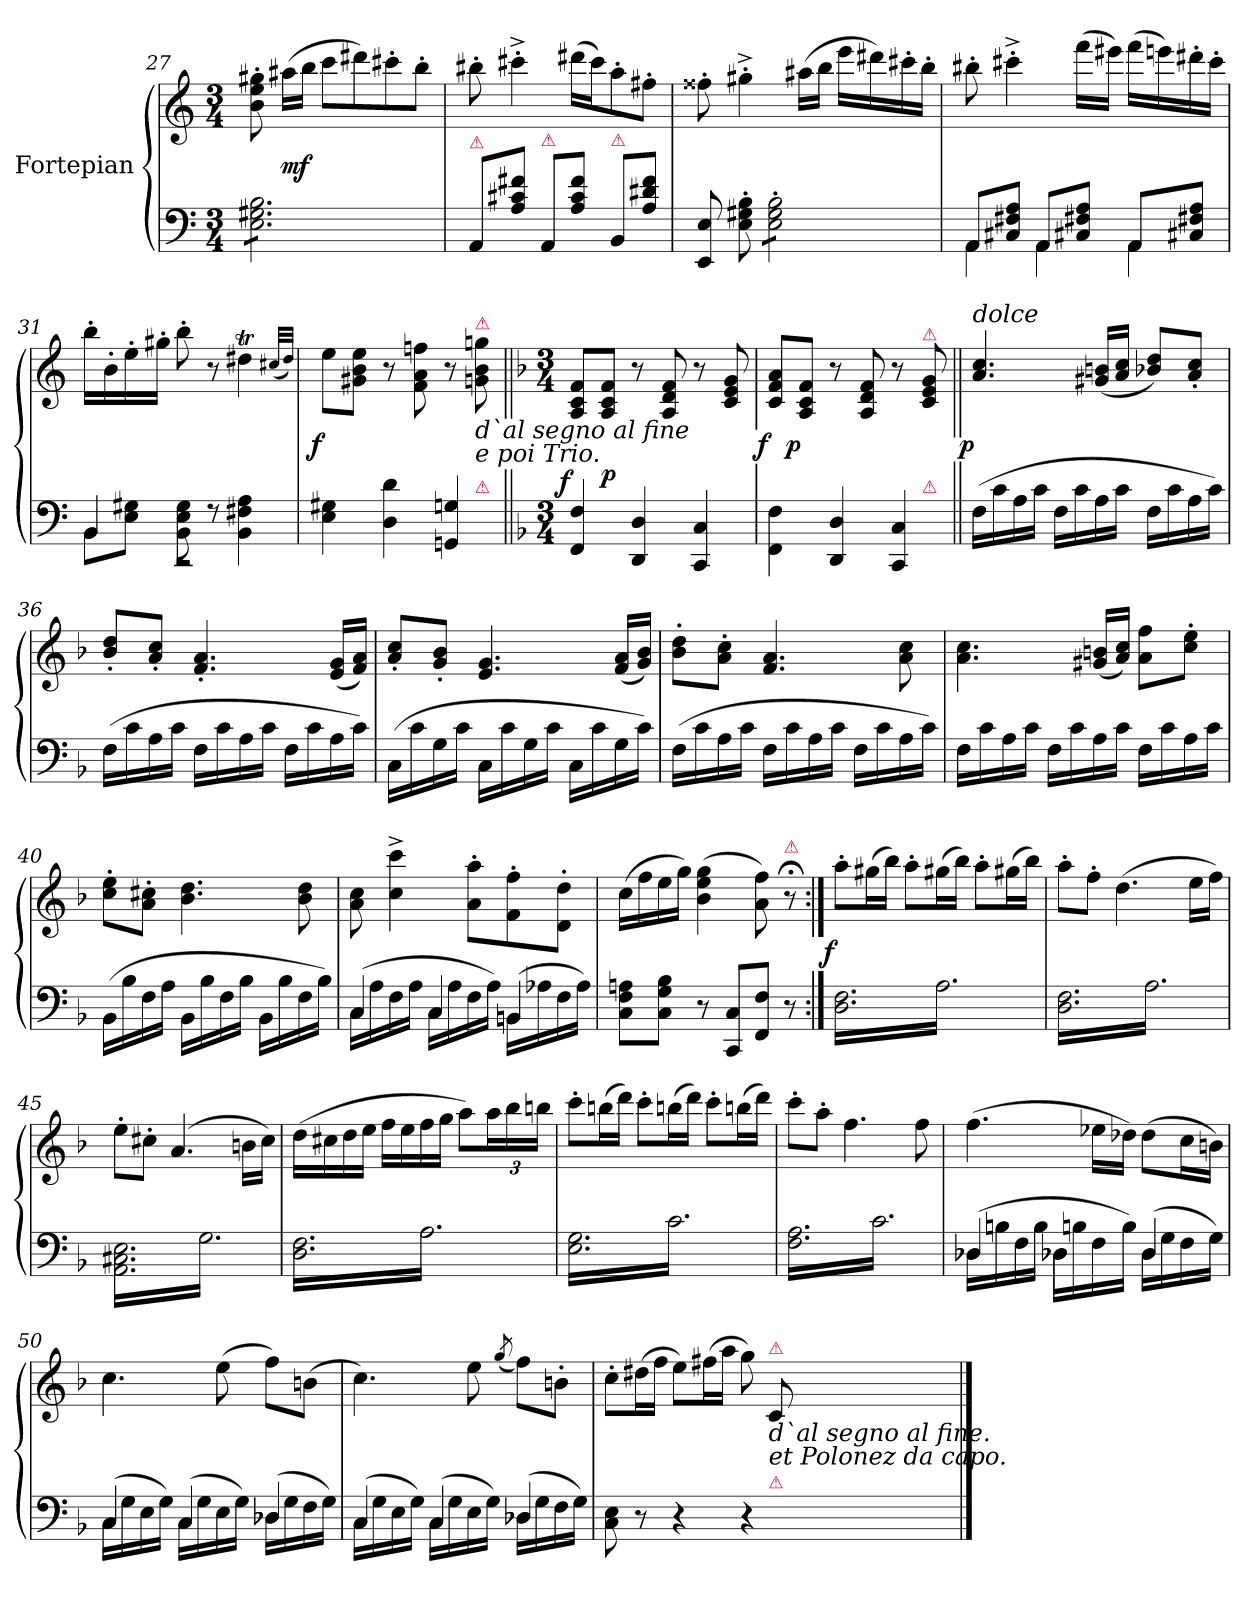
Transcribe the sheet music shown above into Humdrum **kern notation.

**kern	**kern	**dynam
*part1	*part1	*part1
*staff2	*staff1	*staff1/2
*I"Fortepian	*	*
*clefF4	*clefG2	*
*k[]	*k[]	*
*M3/4	*M3/4	*
=27	=27	=27
*tremolo	*	*
8E\ 8G#X\ 8B\L	8b'\ 8ee'\ 8gg#X'\	.
8E\ 8G#X\ 8B\	(16aa#X\LL	mf
.	16bb\JJ	.
8E\ 8G#X\ 8B\	8ccc\L	.
8E\ 8G#X\ 8B\	8ddd#X\)	.
8E\ 8G#X\ 8B\	8ccc#X'\	.
8E\ 8G#X\ 8B\J	8bb'\J	.
*Xtremolo	*	*
=28	=28	=28
!LO:TX:a:color=crimson:t=⚠	!	!
8AA/L	8bb#X'\	.
8A\ 8c#X\ 8f#X\J	4ccc#X'^<\	.
!LO:TX:a:color=crimson:t=⚠	!	!
8AA/L	.	.
8A\ 8c#\ 8f#\J	(16ddd#X\LL	.
.	16ccc#\J)	.
!LO:TX:a:color=crimson:t=⚠	!	!
8BB/L	8aa'\	.
8A\ 8d#X\ 8f#\J	8ff#X'\J	.
=29	=29	=29
8EE/ 8E/	8ff##X'\	.
8E'\ 8G#X'\ 8B'\	4gg#X'^<\	.
*tremolo	*	*
8E'\ 8G#'\ 8B'\L	.	.
8E'\ 8G#'\ 8B'\	(16aa#X\LL	.
.	16bb\JJ	.
8E'\ 8G#'\ 8B'\	16eee\LL	.
.	16ddd#X\)	.
8E'\ 8G#'\ 8B'\J	16ccc#X'\	.
*Xtremolo	*	*
.	16bb'\JJ	.
=30	=30	=30
*^	*	*
8AA/L	4AA\	8bb#X'\	.
8C#X/ 8F#X/ 8A/J	.	4ccc#X'^<\	.
8AA/L	4AA\	.	.
8C#X/ 8F#X/ 8A/J	.	(16fff\LL	.
.	.	16eee#X\JJ)	.
8AA/L	4AA\	(16fff\LL	.
.	.	16eeen\)	.
8C#X/ 8F#X/ 8A/J	.	16ddd#X'\	.
.	.	16ccc#'\JJ	.
=31	=31	=31	=31
4BB/	8BB\L	16bb'\LL	.
.	.	16b'\	.
.	8E\ 8G#X\J	16ee'\	.
.	.	16gg#X'\JJ	.
8BB\ 8E\ 8G#\	2r	8bb'\	.
8r	.	8r	.
4BB\ 4F#X\ 4A\	.	4dd#Xt\	.
.	.	(32qqcc#X/LLL	.
.	.	32qqdd#/JJJ)	.
=32	=32	=32	=32
!	!	!	!LO:DY:rj
4E\ 4G#X\	2ryy	8ee\L	f
.	.	8g#X\ 8b\ 8ee\J	.
4D\ 4d\	.	8r	.
.	.	8f\ 8a\ 8ffn\	.
4GGn/ 4Gn/	8ryy	8r	.
!	!	!LO:TX:a:color=crimson:t=⚠	!
!	!	!LO:TX:b:i:t=d`al segno al fine\ne poi Trio.	!
!	!LO:TX:a:color=crimson:t=⚠	!	!
.	8ryy	8gn\ 8b\ 8ggn\	.
*v	*v	*	*
=33||	=33||	=33||
*k[b-]	*k[b-]	*
*M3/4	*M3/4	*
*^	*	*
!	!	!	!LO:DY:rj
*v	*v	*	*
4FF/ 4F/	8A/ 8c/ 8f/L	f
.	8A/ 8c/ 8f/J	p
4DD/ 4D/	8r	.
.	8A/ 8d/ 8f/	.
4CC/ 4C/	8r	.
.	8c/ 8e/ 8g/	.
=34	=34	=34
!	!	!LO:DY:rj
*^	*	*
4FF\ 4F\	2ryy	8c/ 8f/ 8a/L	f
!	!	!	!LO:DY:rj
.	.	8A/ 8c/ 8f/J	p
4DD/ 4D/	.	8r	.
.	.	8A/ 8d/ 8f/	.
4CC/ 4C/	8ryy	8r	.
!	!	!LO:TX:a:color=crimson:t=⚠	!
!	!LO:TX:a:color=crimson:t=⚠	!	!
.	8ryy	8c/ 8e/ 8g/	.
=35||	=35||	=35||	=35||
!	!	!LO:TX:a:i:t=dolce	!
!	!	!	!LO:DY:rj
*v	*v	*	*
(16F\LL	4.a/ 4.cc/	p
16c\	.	.
16A\	.	.
16c\JJ	.	.
16F\LL	.	.
16c\	.	.
16A\	(16g#X/ 16bn/LL	.
16c\JJ	16a/ 16cc/JJ	.
16F\LL	8b-X/ 8dd/L)	.
16c\	.	.
16A\	8a'/ 8cc'/J	.
16c\JJ)	.	.
=36	=36	=36
(16F\LL	8b-'/ 8dd'/L	.
16c\	.	.
16A\	8a'/ 8cc'/J	.
16c\JJ	.	.
16F\LL	4.f'/ 4.a'/	.
16c\	.	.
16A\	.	.
16c\JJ	.	.
16F\LL	.	.
16c\	.	.
16A\	(16e/ 16g/LL	.
16c\JJ)	16f/ 16a/JJ)	.
=37	=37	=37
(16C\LL	8a'/ 8cc'/L	.
16c\	.	.
16G\	8g'/ 8b-'/J	.
16c\JJ	.	.
16C\LL	4.e/ 4.g/	.
16c\	.	.
16G\	.	.
16c\JJ	.	.
16C\LL	.	.
16c\	.	.
16G\	(16f/ 16a/LL	.
16c\JJ)	16g/ 16b-/JJ)	.
=38	=38	=38
(16F\LL	8b-'\ 8dd'\L	.
16c\	.	.
16A\	8a'\ 8cc'\J	.
16c\JJ	.	.
16F\LL	4.f/ 4.a/	.
16c\	.	.
16A\	.	.
16c\JJ	.	.
16F\LL	.	.
16c\	.	.
16A\	8a\ 8cc\	.
16c\JJ)	.	.
=39	=39	=39
16F\LL	4.a\ 4.cc\	.
16c\	.	.
16A\	.	.
16c\JJ	.	.
16F\LL	.	.
16c\	.	.
16A\	(16g#X/ 16bn/LL	.
16c\JJ	16a/ 16cc/JJ)	.
16F\LL	8a\ 8ff\L	.
16c\	.	.
16A\	8cc'\ 8ee'\J	.
16c\JJ	.	.
=40	=40	=40
(16BB-\LL	8cc'\ 8ee'\L	.
16B-\	.	.
16F\	8a'\ 8cc#X'\J	.
16A\JJ	.	.
16BB-\LL	4.b-\ 4.dd\	.
16B-\	.	.
16F\	.	.
16B-\JJ	.	.
16BB-\LL	.	.
16B-\	.	.
16F\	8b-\ 8dd\	.
16B-\JJ)	.	.
=41	=41	=41
*^	*	*
(4C/	16C\LL	8a\ 8cc\	.
.	16A\	.	.
.	16F\	4cc^<\ 4ccc^<\	.
.	16A\JJ	.	.
4C/	16C\LL	.	.
.	16A\	.	.
.	16F\	8a'\ 8aa'\L	.
.	16A\JJ)	.	.
(4BBn/	16BBn\LL	8f'\ 8ff'\	.
.	16A-X\	.	.
.	16F\	8d'\ 8dd'\J	.
.	16A-\JJ)	.	.
*v	*v	*	*
=42	=42	=42
8C\ 8F\ 8An\L	(16cc\LL	.
.	16ff\	.
8C\ 8G\ 8B-\J	16ee\	.
.	16gg\JJ)	.
8r	(4b-\ 4ee\ 4gg\	.
8CC/ 8C/L	.	.
8FF/ 8F/J	8a\ 8ff\)	.
!	!LO:TX:a:color=crimson:t=⚠	!
8r	8r;<	.
=43:|!	=43:|!	=43:|!
!	!	!LO:DY:rj
*tremolo	*	*
(16D\ 16F\LL	8aa'\L	f
16A\)	.	.
16D\ 16F\	(16gg#X\L	.
16A\)	16bb-\JJ)	.
16D\ 16F\	8aa'\L	.
16A\)	.	.
16D\ 16F\	(16gg#X\L	.
16A\)	16bb-\JJ)	.
16D\ 16F\	8aa'\L	.
16A\)	.	.
16D\ 16F\	(16gg#X\L	.
16A\)JJ	16bb-\JJ)	.
=44	=44	=44
(16D\ 16F\LL	8aa'\L	.
16A\)	.	.
16D\ 16F\	8ff'\J	.
16A\)	.	.
16D\ 16F\	(4.dd\	.
16A\)	.	.
16D\ 16F\	.	.
16A\)	.	.
16D\ 16F\	.	.
16A\)	.	.
16D\ 16F\	16ee\LL	.
16A\)JJ	16ff\JJ)	.
=45	=45	=45
(16AA\ 16C#X\ 16E\LL	8ee'\L	.
16G\)	.	.
16AA\ 16C#X\ 16E\	8cc#X'\J	.
16G\)	.	.
16AA\ 16C#X\ 16E\	(4.a/	.
16G\)	.	.
16AA\ 16C#X\ 16E\	.	.
16G\)	.	.
16AA\ 16C#X\ 16E\	.	.
16G\)	.	.
16AA\ 16C#X\ 16E\	16bn\LL	.
16G\)JJ	16cc#\JJ)	.
=46	=46	=46
(16D\ 16F\LL	(16dd\LL	.
16A\)	16cc#X\	.
16D\ 16F\	16dd\	.
16A\)	16ee\JJ	.
16D\ 16F\	16ff\LL	.
16A\)	16ee\	.
16D\ 16F\	16ff\	.
16A\)	16gg\JJ	.
16D\ 16F\	8aa\L)	.
16A\)	.	.
16D\ 16F\	24aa\L	.
.	24bb-\	.
16A\)JJ	.	.
.	24bbn\JJ	.
=47	=47	=47
16E\ 16G\LL	8ccc'\L	.
16c\	.	.
16E\ 16G\	(16bbn\L	.
16c\	16ddd\JJ)	.
16E\ 16G\	8ccc'\L	.
16c\	.	.
16E\ 16G\	(16bbn\L	.
16c\	16ddd\JJ)	.
16E\ 16G\	8ccc'\L	.
16c\	.	.
16E\ 16G\	(16bbn\L	.
16c\JJ	16ddd\JJ)	.
=48	=48	=48
16F\ 16A\LL	8ccc'\L	.
16c\	.	.
16F\ 16A\	8aa'\J	.
16c\	.	.
16F\ 16A\	4.ff\	.
16c\	.	.
16F\ 16A\	.	.
16c\	.	.
16F\ 16A\	.	.
16c\	.	.
16F\ 16A\	8ff\	.
16c\JJ	.	.
*Xtremolo	*	*
=49	=49	=49
*^	*	*
(4D-X/	16D-X\LL	(4.ff\	.
.	16Bn\	.	.
.	16F\	.	.
.	16B\JJ	.	.
4D-X\	16D-X\LL	.	.
.	16Bn\	.	.
.	16F\	16ee-X\LL	.
.	16B\JJ)	16dd-X\JJ)	.
(4D-/	16D-\LL	(8dd-\L	.
.	16G\	.	.
.	16F\	16cc\L	.
.	16G\JJ)	16bn\JJ)	.
=50	=50	=50	=50
(4C/	16C\LL	4.cc\	.
.	16G\	.	.
.	16E\	.	.
.	16G\JJ)	.	.
(4C/	16C\LL	.	.
.	16G\	.	.
.	16E\	(8ee\	.
.	16G\JJ)	.	.
(4D-X/	16D-X\LL	8ff\L)	.
.	16G\	.	.
.	16F\	(8bn\J	.
.	16G\JJ)	.	.
=51	=51	=51	=51
(4C/	16C\LL	4.cc\)	.
.	16G\	.	.
.	16E\	.	.
.	16G\JJ)	.	.
(4C/	16C\LL	.	.
.	16G\	.	.
.	16E\	8ee\	.
.	16G\JJ)	.	.
.	.	(8qgg/	.
(4D-X/	16D-X\LL	8ff\L)	.
.	16G\	.	.
.	16F\	8bn'\J	.
.	16G\JJ)	.	.
=52	=52	=52	=52
8C\ 8E\	2ryy	8cc'\L	.
8r	.	(16dd#X\L	.
.	.	16ff\JJ	.
4r	.	8ee\L)	.
.	.	(16ff#X\L	.
.	.	16aa\JJ	.
4r	8ryy	8gg\)	.
!	!	!LO:TX:b:i:t=d`al segno al fine.\net Polonez da capo.	!
!	!	!LO:TX:a:color=crimson:t=⚠	!
!	!LO:TX:a:color=crimson:t=⚠	!	!
.	8ryy	8c/	.
*v	*v	*	*
==	==	==
*-	*-	*-
